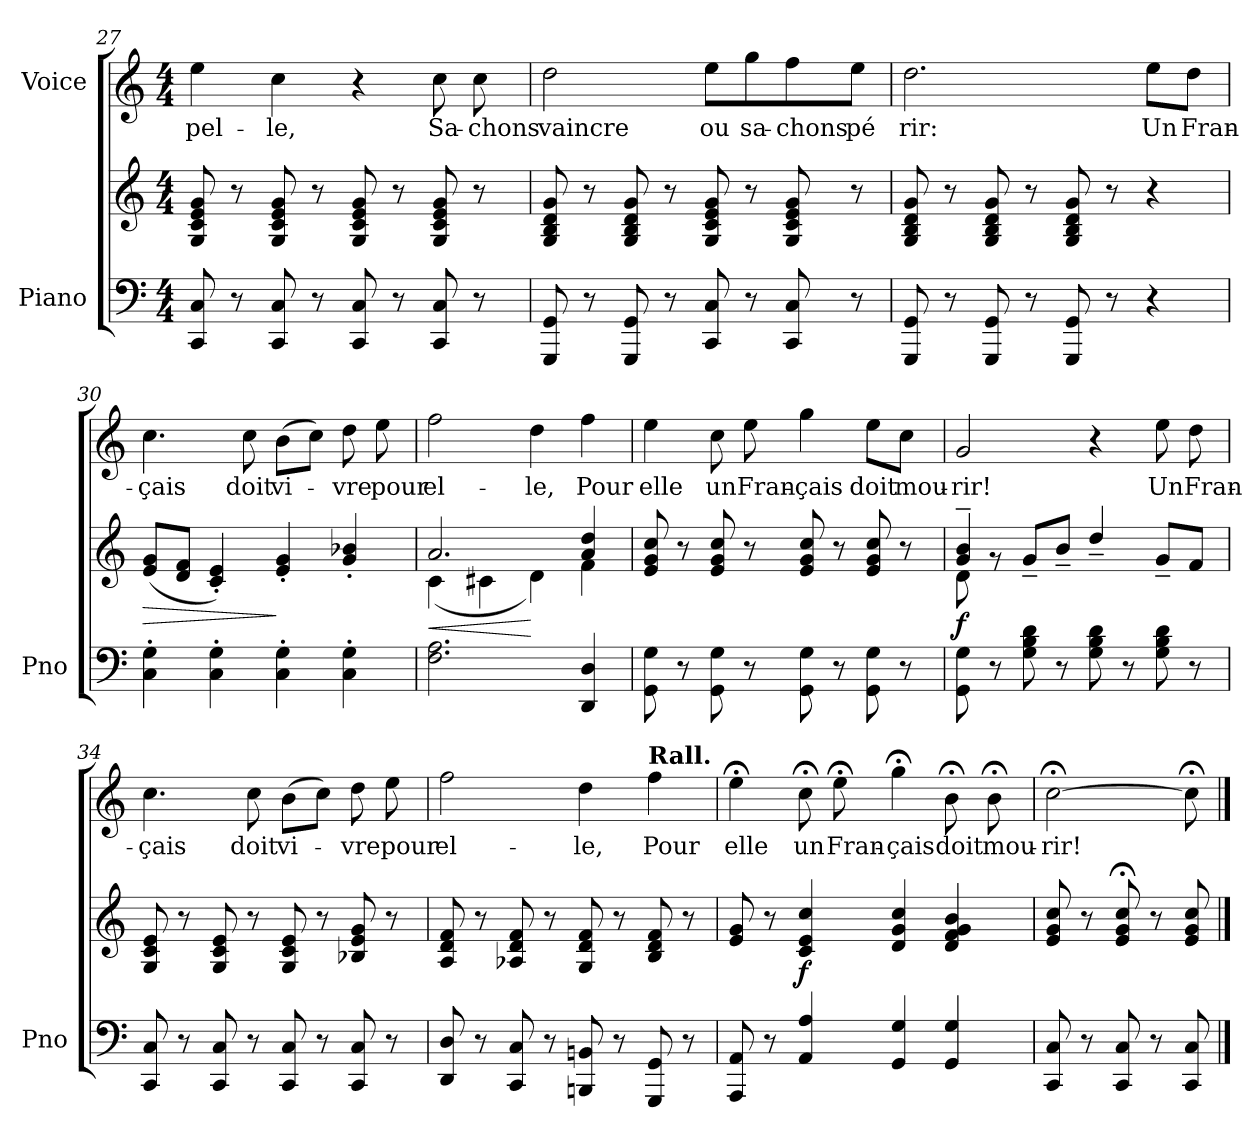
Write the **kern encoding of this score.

**kern	**kern	**dynam	**kern	**text
*part2	*part2	*part2	*part1	*part1
*staff3	*staff2	*staff2/3	*staff1	*staff1
*I"Piano	*	*	*I"Voice	*
*I'Pno	*	*	*	*
*clefF4	*clefG2	*	*clefG2	*
*k[]	*k[]	*	*k[]	*
*M4/4	*M4/4	*	*M4/4	*
=27	=27	=27	=27	=27
!	!	!	!	!LO:LY:b
8CC/ 8C/	8G/ 8c/ 8e/ 8g/	.	4ee\	-pel-
8r	8r	.	.	.
!	!	!	!	!LO:LY:b
8CC/ 8C/	8G/ 8c/ 8e/ 8g/	.	4cc\	-le,
8r	8r	.	.	.
8CC/ 8C/	8G/ 8c/ 8e/ 8g/	.	4r	.
8r	8r	.	.	.
!	!	!	!	!LO:LY:b
8CC/ 8C/	8G/ 8c/ 8e/ 8g/	.	8cc\	Sa-
!	!	!	!	!LO:LY:b
8r	8r	.	8cc\	-chons
!!LO:LB:g=z
=28	=28	=28	=28	=28
!	!	!	!	!LO:LY:b
8GGG/ 8GG/	8G/ 8B/ 8d/ 8g/	.	2dd\	vaincre
8r	8r	.	.	.
8GGG/ 8GG/	8G/ 8B/ 8d/ 8g/	.	.	.
8r	8r	.	.	.
!	!	!	!	!LO:LY:b
8CC/ 8C/	8G/ 8c/ 8e/ 8g/	.	8ee\L	ou
!	!	!	!	!LO:LY:b
8r	8r	.	8gg\	sa-
!	!	!	!	!LO:LY:b
8CC/ 8C/	8G/ 8c/ 8e/ 8g/	.	8ff\	-chons
!	!	!	!	!LO:LY:b
8r	8r	.	8ee\J	pé
=29	=29	=29	=29	=29
!	!	!	!	!LO:LY:b
8GGG/ 8GG/	8G/ 8B/ 8d/ 8g/	.	2.dd\	rir:
8r	8r	.	.	.
8GGG/ 8GG/	8G/ 8B/ 8d/ 8g/	.	.	.
8r	8r	.	.	.
8GGG/ 8GG/	8G/ 8B/ 8d/ 8g/	.	.	.
8r	8r	.	.	.
!	!	!	!	!LO:LY:b
4r	4r	.	8ee\L	Un
!	!	!	!	!LO:LY:b
.	.	.	8dd\J	Fran-
=30	=30	=30	=30	=30
!	!	!LO:HP:b	!	!LO:LY:b
4C\' 4G\'	(<8e/ 8g/L	>	4.cc\	-çais
.	8d/ 8f/J	.	.	.
4C\' 4G\'	4c/' 4e/')	.	.	.
!	!	!	!	!LO:LY:b
.	.	.	8cc\	doit
!	!	!	!	!LO:LY:b
4C\' 4G\'	4e/' 4g/'	]	(>8b\L	vi-
.	.	.	8cc\J)	.
!	!	!	!	!LO:LY:b
4C\' 4G\'	4g/' 4b-X/'	.	8dd\	-vre
!	!	!	!	!LO:LY:b
.	.	.	8ee\	pour
!!LO:PB:g=z
=31	=31	=31	=31	=31
!	!	!LO:HP:b	!	!LO:LY:b
*	*^	*	*	*
2.F\ 2.A\	2.a/	(<4c\	<	2ff\	el-
.	.	4c#X\	.	.	.
!	!	!	!	!	!LO:LY:b
.	.	4d\)	[	4dd\	-le,
!	!	!	!	!	!LO:LY:b
4DD/ 4D/	4a/ 4dd/	4f\	.	4ff\	Pour
=32	=32	=32	=32	=32	=32
!	!	!	!	!	!LO:LY:b
*	*v	*v	*	*	*
8GG\ 8G\	8e/ 8g/ 8cc/	.	4ee\	elle
8r	8r	.	.	.
!	!	!	!	!LO:LY:b
8GG\ 8G\	8e/ 8g/ 8cc/	.	8cc\	un
!	!	!	!	!LO:LY:b
8r	8r	.	8ee\	Fran-
!	!	!	!	!LO:LY:b
8GG\ 8G\	8e/ 8g/ 8cc/	.	4gg\	-çais
8r	8r	.	.	.
!	!	!	!	!LO:LY:b
8GG\ 8G\	8e/ 8g/ 8cc/	.	8ee\L	doit
!	!	!	!	!LO:LY:b
8r	8r	.	8cc\J	mou-
=33	=33	=33	=33	=33
*	*^	*	*	*
!	!	!	!LO:DY:b	!	!LO:LY:b
8GG\ 8G\	4g/~ 4b/~	8d\	f	2g/	-rir!
8r	.	8rg	.	.	.
8G\ 8B\ 8d\	8g~/L	2.ryy	.	.	.
8r	8b~/J	.	.	.	.
8G\ 8B\ 8d\	4dd~/	.	.	4r	.
8r	.	.	.	.	.
!	!	!	!	!	!LO:LY:b
8G\ 8B\ 8d\	8g~/L	.	.	8ee\	Un
!	!	!	!	!	!LO:LY:b
8r	8f/J	.	.	8dd\	Fran-
*	*v	*v	*	*	*
!!LO:LB:g=z
=34	=34	=34	=34	=34
!	!	!	!	!LO:LY:b
8CC/ 8C/	8G/ 8c/ 8e/	.	4.cc\	-çais
8r	8r	.	.	.
8CC/ 8C/	8G/ 8c/ 8e/	.	.	.
!	!	!	!	!LO:LY:b
8r	8r	.	8cc\	doit
!	!	!	!	!LO:LY:b
8CC/ 8C/	8G/ 8c/ 8e/	.	(>8b\L	vi-
8r	8r	.	8cc\J)	.
!	!	!	!	!LO:LY:b
8CC/ 8C/	8B-X/ 8e/ 8g/	.	8dd\	-vre
!	!	!	!	!LO:LY:b
8r	8r	.	8ee\	pour
=35	=35	=35	=35	=35
!	!	!	!	!LO:LY:b
8DD/ 8D/	8A/ 8d/ 8f/	.	2ff\	el-
8r	8r	.	.	.
8CC/ 8C/	8A-X/ 8d/ 8f/	.	.	.
8r	8r	.	.	.
!	!	!	!	!LO:LY:b
8BBBn/ 8BBn/	8G/ 8d/ 8f/	.	4dd\	-le,
8r	8r	.	.	.
!	!	!	!LO:TX:B:t=Rall.	!
!	!	!	!	!LO:LY:b
8GGG/ 8GG/	8B/ 8d/ 8f/	.	4ff\	Pour
8r	8r	.	.	.
=36	=36	=36	=36	=36
!	!	!	!	!LO:LY:b
8AAA/ 8AA/	8e/ 8g/	.	4ee;<\	elle
8r	8r	.	.	.
!	!	!LO:DY:b	!	!LO:LY:b
4AA/ 4A/	4c/ 4e/ 4cc/	f	8cc;<\	un
!	!	!	!	!LO:LY:b
.	.	.	8ee;<\	Fran-
!	!	!	!	!LO:LY:b
4GG/ 4G/	4d/ 4g/ 4cc/	.	4gg;<\	-çais
!	!	!	!	!LO:LY:b
4GG/ 4G/	4d/ 4f/ 4g/ 4b/	.	8b;<\	doit
!	!	!	!	!LO:LY:b
.	.	.	8b;<\	mou-
=37	=37	=37	=37	=37
!	!	!	!	!LO:LY:b
8CC/ 8C/	8e/ 8g/ 8cc/	.	[2cc;<\	-rir!
8r	8r	.	.	.
8CC/ 8C/	8e/;< 8g/;< 8cc/;<	.	.	.
8r	8r	.	.	.
8CC/ 8C/	8e/ 8g/ 8cc/	.	8cc;<\]	.
==	==	==	==	==
*-	*-	*-	*-	*-
